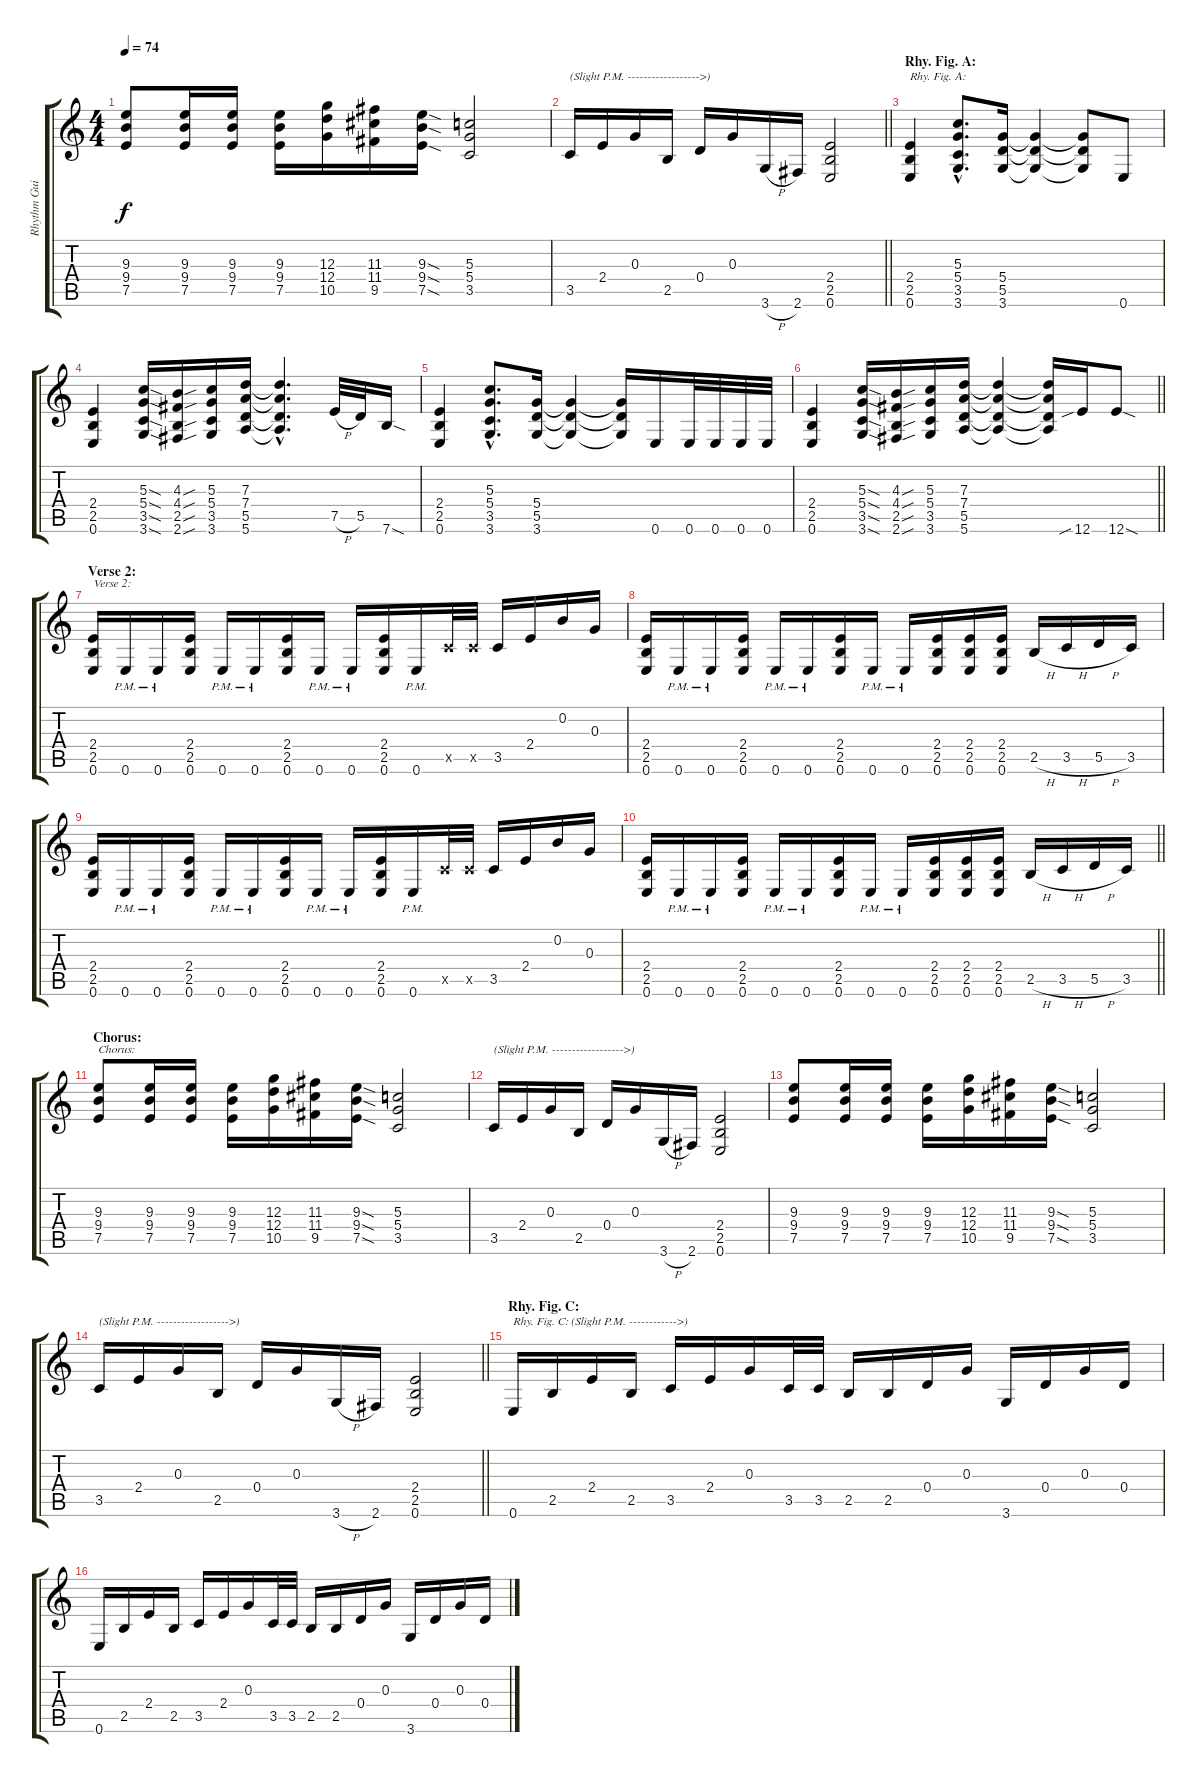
\track ("Rhythm Guitar 1" "Rhythm Gui") {instrument distortionguitar}
\staff {score tabs}
\tuning (E4 B3 G3 D3 A2 E2) {hide}
\ts (4 4)
\tempo 74
\clef g2
\ks c
(9.3 9.4 7.5).8{dy f} (9.3 9.4 7.5).16 (9.3 9.4 7.5).16 (9.3 9.4 7.5).16 (12.3 12.4 10.5).16 (11.3 11.4 9.5).16 (9.3{sod} 9.4{sod} 7.5{sod}).16 (5.3 5.4 3.5).2 |
\barLineRight lightlight
3.5.16{txt "(Slight P.M. ------------------>)"} 2.4.16 0.3.16 2.5.16 0.4.16 0.3.16 3.6{h}.16 2.6.16 (2.4 2.5 0.6).2 |
\section ("" "Rhy. Fig. A:")
(2.4 2.5 0.6).4{txt "Rhy. Fig. A:"} (5.3{hac} 5.4{hac} 3.5{hac} 3.6{hac}).8{d} (5.4 5.5 3.6).16 (5.4{t} 5.5{t} 3.6{t}).4 (5.4{t} 5.5{t} 3.6{t}).8 0.6.8 |
(2.4 2.5 0.6).4 (5.3{sod} 5.4{sod} 3.5{sod} 3.6{sod}).16 (4.3{sou} 4.4{sou} 2.5{sou} 2.6{sou}).16 (5.3 5.4 3.5 3.6).16 (7.3 7.4 5.5 5.6).16 (7.3{hac t} 7.4{hac t} 5.5{hac t} 5.6{hac t}).4{d} 7.5{h}.32 5.5.32 7.6{sod}.16 |
(2.4 2.5 0.6).4 (5.3{hac} 5.4{hac} 3.5{hac} 3.6{hac}).8{d} (5.4 5.5 3.6).16 (5.4{t} 5.5{t} 3.6{t}).4 (5.4{t} 5.5{t} 3.6{t}).16 0.6.16 0.6.32 0.6.32 0.6.32 0.6.32 |
\barLineRight lightlight
(2.4 2.5 0.6).4 (5.3{sod} 5.4{sod} 3.5{sod} 3.6{sod}).16 (4.3{sou} 4.4{sou} 2.5{sou} 2.6{sou}).16 (5.3 5.4 3.5 3.6).16 (7.3 7.4 5.5 5.6).16 (7.3{t} 7.4{t} 5.5{t} 5.6{t}).4 (7.3{t} 7.4{t} 5.5{t} 5.6{t}).16 12.6{sib}.16 12.6{sod}.8 |
\section ("" "Verse 2:")
(2.4 2.5 0.6).16{txt "Verse 2:"} 0.6{pm}.16 0.6{pm}.16 (2.4 2.5 0.6).16 0.6{pm}.16 0.6{pm}.16 (2.4 2.5 0.6).16 0.6{pm}.16 0.6{pm}.16 (2.4 2.5 0.6).16 0.6{pm}.16 3.5{x}.32 3.5{x}.32 3.5.16 2.4.16 0.2.16 0.3.16 |
(2.4 2.5 0.6).16 0.6{pm}.16 0.6{pm}.16 (2.4 2.5 0.6).16 0.6{pm}.16 0.6{pm}.16 (2.4 2.5 0.6).16 0.6{pm}.16 0.6{pm}.16 (2.4 2.5 0.6).16 (2.4 2.5 0.6).16 (2.4 2.5 0.6).16 2.5{h}.16 3.5{h}.16 5.5{h}.16 3.5.16 |
(2.4 2.5 0.6).16 0.6{pm}.16 0.6{pm}.16 (2.4 2.5 0.6).16 0.6{pm}.16 0.6{pm}.16 (2.4 2.5 0.6).16 0.6{pm}.16 0.6{pm}.16 (2.4 2.5 0.6).16 0.6{pm}.16 3.5{x}.32 3.5{x}.32 3.5.16 2.4.16 0.2.16 0.3.16 |
\barLineRight lightlight
(2.4 2.5 0.6).16 0.6{pm}.16 0.6{pm}.16 (2.4 2.5 0.6).16 0.6{pm}.16 0.6{pm}.16 (2.4 2.5 0.6).16 0.6{pm}.16 0.6{pm}.16 (2.4 2.5 0.6).16 (2.4 2.5 0.6).16 (2.4 2.5 0.6).16 2.5{h}.16 3.5{h}.16 5.5{h}.16 3.5.16 |
\section ("" "Chorus:")
(9.3 9.4 7.5).8{txt "Chorus:"} (9.3 9.4 7.5).16 (9.3 9.4 7.5).16 (9.3 9.4 7.5).16 (12.3 12.4 10.5).16 (11.3 11.4 9.5).16 (9.3{sod} 9.4{sod} 7.5{sod}).16 (5.3 5.4 3.5).2 |
3.5.16{txt "(Slight P.M. ------------------>)"} 2.4.16 0.3.16 2.5.16 0.4.16 0.3.16 3.6{h}.16 2.6.16 (2.4 2.5 0.6).2 |
(9.3 9.4 7.5).8 (9.3 9.4 7.5).16 (9.3 9.4 7.5).16 (9.3 9.4 7.5).16 (12.3 12.4 10.5).16 (11.3 11.4 9.5).16 (9.3{sod} 9.4{sod} 7.5{sod}).16 (5.3 5.4 3.5).2 |
\barLineRight lightlight
3.5.16{txt "(Slight P.M. ------------------>)"} 2.4.16 0.3.16 2.5.16 0.4.16 0.3.16 3.6{h}.16 2.6.16 (2.4 2.5 0.6).2 |
\section ("" "Rhy. Fig. C:")
0.6.16{txt "Rhy. Fig. C: (Slight P.M. ------------>)"} 2.5.16 2.4.16 2.5.16 3.5.16 2.4.16 0.3.16 3.5.32 3.5.32 2.5.16 2.5.16 0.4.16 0.3.16 3.6.16 0.4.16 0.3.16 0.4.16 |
0.6.16 2.5.16 2.4.16 2.5.16 3.5.16 2.4.16 0.3.16 3.5.32 3.5.32 2.5.16 2.5.16 0.4.16 0.3.16 3.6.16 0.4.16 0.3.16 0.4.16
